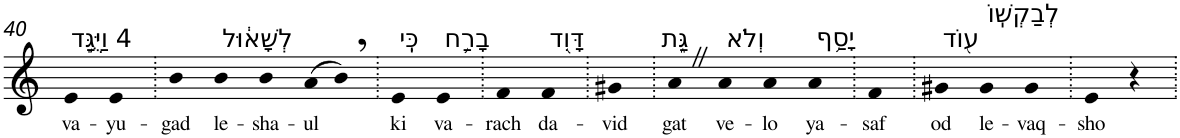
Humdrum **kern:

**kern	**text
*part1	*part1
*staff1	*staff1
*I"Piano	*
*I'Pno	*
!!LO:PB:g=z
*clefG2	*
*k[]	*
=40	=40
!LO:TX:a:t=4 וַיֻּגַּ֣ד	!
!	!LO:LY:b
4e	va-
!	!LO:LY:b
4e	-yu-
=41.	=41.
!	!LO:LY:b
4b	-gad
!LO:TX:a:t=לְשָׁא֔וּל	!
!	!LO:LY:b
4b	le-
!	!LO:LY:b
4b	-sha-
!	!LO:LY:b
(>8a	-ul
8b,)	.
=42.	=42.
!LO:TX:a:t=כִּֽי	!
!	!LO:LY:b
4e	ki
!LO:TX:a:t=בָרַ֥ח	!
!	!LO:LY:b
4e	va-
=43.	=43.
!	!LO:LY:b
4f	-rach
!LO:TX:a:t=דָּוִ֖ד	!
!	!LO:LY:b
4f	da-
=44.	=44.
!	!LO:LY:b
4g#X	-vid
=45.	=45.
!LO:TX:a:t=גַּ֑ת	!
!	!LO:LY:b
4aZ	gat
!LO:TX:a:t=וְלֹא	!
!	!LO:LY:b
4a	ve-
!	!LO:LY:b
4a	-lo
!LO:TX:a:t=יָסַ֥ף	!
!	!LO:LY:b
4a	ya-
=46.	=46.
!	!LO:LY:b
4f	-saf
=47.	=47.
!LO:TX:a:t=ע֖וֹד	!
!	!LO:LY:b
4g#X	od
!LO:TX:a:t=לְבַקְשֽׁוֹ	!
!	!LO:LY:b
4g#	le-
!	!LO:LY:b
4g#	-vaq-
=48.	=48.
!	!LO:LY:b
4e	-sho
4r	.
=.	=.
*-	*-
